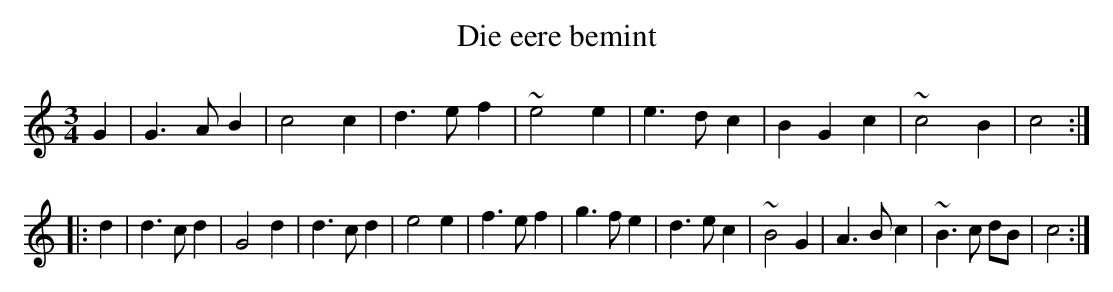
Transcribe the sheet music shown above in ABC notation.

X:1
T:Die eere bemint
M:3/4
K:Cmaj
G2|G3AB2|c4c2|d3ef2|~e4e2|e3dc2|B2G2c2|~c4B2|c4:|
|:d2|d3cd2|G4d2|d3cd2|e4e2|f3ef2|g3fe2|d3ec2|~B4G2|A3Bc2|~B3c dB|c4:|
